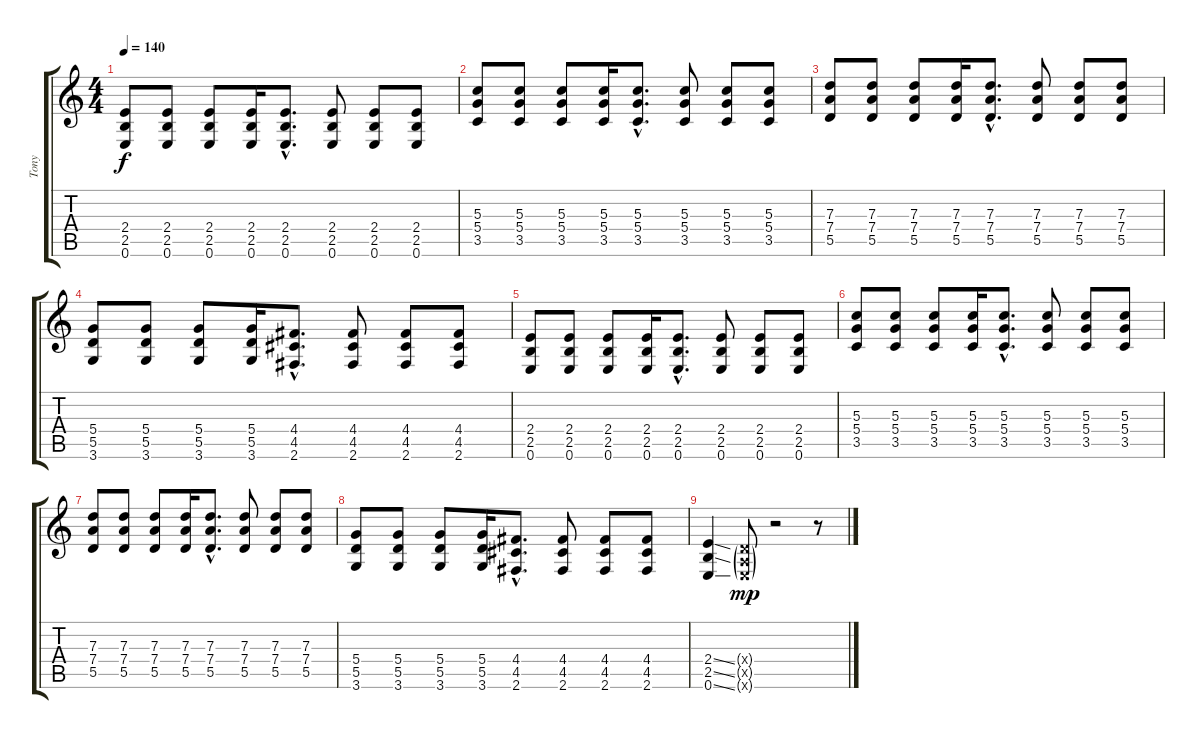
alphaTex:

\track ("Tony" "Tony") {instrument distortionguitar}
\staff {score tabs}
\tuning (E4 B3 G3 D3 A2 E2) {hide}
\ts (4 4)
\tempo 140
\clef g2
\ks c
(2.4 2.5 0.6).8{dy f} (2.4 2.5 0.6).8 (2.4 2.5 0.6).8 (2.4 2.5 0.6).16 (2.4{hac} 2.5{hac} 0.6{hac}).8{d} (2.4 2.5 0.6).8 (2.4 2.5 0.6).8 (2.4 2.5 0.6).8 |
(5.3 5.4 3.5).8 (5.3 5.4 3.5).8 (5.3 5.4 3.5).8 (5.3 5.4 3.5).16 (5.3{hac} 5.4{hac} 3.5{hac}).8{d} (5.3 5.4 3.5).8 (5.3 5.4 3.5).8 (5.3 5.4 3.5).8 |
(7.3 7.4 5.5).8 (7.3 7.4 5.5).8 (7.3 7.4 5.5).8 (7.3 7.4 5.5).16 (7.3{hac} 7.4{hac} 5.5{hac}).8{d} (7.3 7.4 5.5).8 (7.3 7.4 5.5).8 (7.3 7.4 5.5).8 |
(5.4 5.5 3.6).8 (5.4 5.5 3.6).8 (5.4 5.5 3.6).8 (5.4 5.5 3.6).16 (4.4{hac} 4.5{hac} 2.6{hac}).8{d} (4.4 4.5 2.6).8 (4.4 4.5 2.6).8 (4.4 4.5 2.6).8 |
(2.4 2.5 0.6).8 (2.4 2.5 0.6).8 (2.4 2.5 0.6).8 (2.4 2.5 0.6).16 (2.4{hac} 2.5{hac} 0.6{hac}).8{d} (2.4 2.5 0.6).8 (2.4 2.5 0.6).8 (2.4 2.5 0.6).8 |
(5.3 5.4 3.5).8 (5.3 5.4 3.5).8 (5.3 5.4 3.5).8 (5.3 5.4 3.5).16 (5.3{hac} 5.4{hac} 3.5{hac}).8{d} (5.3 5.4 3.5).8 (5.3 5.4 3.5).8 (5.3 5.4 3.5).8 |
(7.3 7.4 5.5).8 (7.3 7.4 5.5).8 (7.3 7.4 5.5).8 (7.3 7.4 5.5).16 (7.3{hac} 7.4{hac} 5.5{hac}).8{d} (7.3 7.4 5.5).8 (7.3 7.4 5.5).8 (7.3 7.4 5.5).8 |
(5.4 5.5 3.6).8 (5.4 5.5 3.6).8 (5.4 5.5 3.6).8 (5.4 5.5 3.6).16 (4.4{hac} 4.5{hac} 2.6{hac}).8{d} (4.4 4.5 2.6).8 (4.4 4.5 2.6).8 (4.4 4.5 2.6).8 |
(2.4{ss} 2.5{ss} 0.6{ss}).4 (0.4{g x} 0.5{g x} 0.6{g x}).8{dy mp} r.2 r.8
